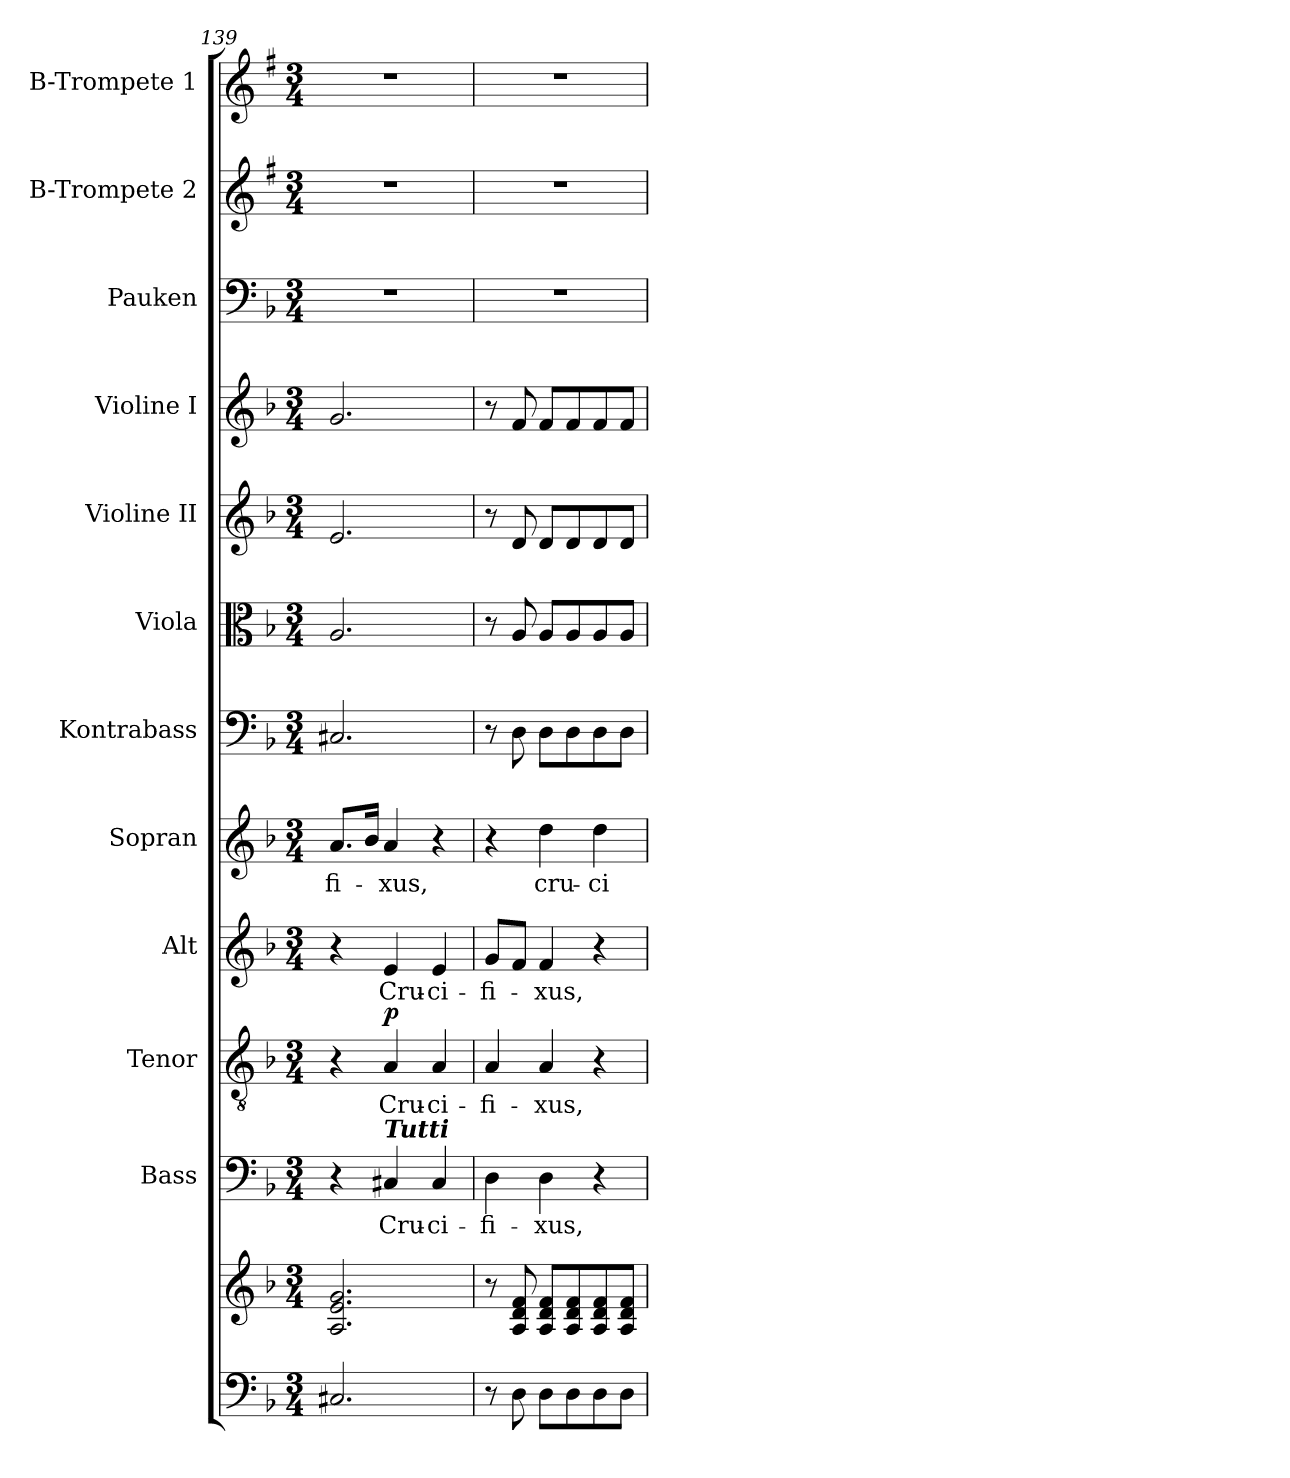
**kern	**kern	**kern	**text	**kern	**text	**dynam	**kern	**text	**kern	**text	**kern	**kern	**kern	**kern	**kern	**kern	**kern
*part12	*part12	*part11	*part11	*part10	*part10	*part10	*part9	*part9	*part8	*part8	*part7	*part6	*part5	*part4	*part3	*part2	*part1
*staff13	*staff12	*staff11	*staff11	*staff10	*staff10	*staff10	*staff9	*staff9	*staff8	*staff8	*staff7	*staff6	*staff5	*staff4	*staff3	*staff2	*staff1
*	*	*I"Bass	*	*I"Tenor	*	*	*I"Alt	*	*I"Sopran	*	*I"Kontrabass	*I"Viola	*I"Violine II	*I"Violine I	*I"Pauken	*I"B-Trompete 2	*I"B-Trompete 1
*	*	*I'B.	*	*I'T.	*	*	*I'A.	*	*I'S.	*	*I'Kb.	*I'Vla.	*I'Vl. II	*I'Vl. I	*I'Pk.	*I'B Trp. 2	*I'B Trp. 1
*clefF4	*clefG2	*clefF4	*	*clefGv2	*	*	*clefG2	*	*clefG2	*	*clefF4	*clefC3	*clefG2	*clefG2	*clefF4	*clefG2	*clefG2
*	*	*	*	*	*	*	*	*	*	*	*ITrd7c12	*	*	*	*	*ITrd1c2	*ITrd1c2
*k[b-]	*k[b-]	*k[b-]	*	*k[b-]	*	*	*k[b-]	*	*k[b-]	*	*k[b-]	*k[b-]	*k[b-]	*k[b-]	*k[b-]	*k[b-]	*k[b-]
*F:	*F:	*F:	*	*F:	*	*	*F:	*	*F:	*	*F:	*F:	*F:	*F:	*F:	*F:	*F:
*M3/4	*M3/4	*M3/4	*	*M3/4	*	*	*M3/4	*	*M3/4	*	*M3/4	*M3/4	*M3/4	*M3/4	*M3/4	*M3/4	*M3/4
=139	=139	=139	=139	=139	=139	=139	=139	=139	=139	=139	=139	=139	=139	=139	=139	=139	=139
!	!	!	!	!	!	!	!	!	!	!LO:LY:b	!	!	!	!	!	!	!
2.C#X/	2.A/ 2.e/ 2.g/	4r	.	4r	.	.	4r	.	8.a/L	-fi-	2.CC#X/	2.A/	2.e/	2.g/	2.r	2.r	2.r
.	.	.	.	.	.	.	.	.	16b-/Jk	.	.	.	.	.	.	.	.
!	!	!LO:TX:a:Bi:t=Tutti	!	!	!	!	!	!	!	!	!	!	!	!	!	!	!
!	!	!	!LO:LY:b	!	!LO:LY:b	!LO:DY:a	!	!LO:LY:b	!	!LO:LY:b	!	!	!	!	!	!	!
.	.	4C#X/	Cru-	4A/	Cru-	p	4e/	Cru-	4a/	-xus,	.	.	.	.	.	.	.
!	!	!	!LO:LY:b	!	!LO:LY:b	!	!	!LO:LY:b	!	!	!	!	!	!	!	!	!
.	.	4C#/	-ci-	4A/	-ci-	.	4e/	-ci-	4r	.	.	.	.	.	.	.	.
!!LO:PB:g=z
=140	=140	=140	=140	=140	=140	=140	=140	=140	=140	=140	=140	=140	=140	=140	=140	=140	=140
!	!	!	!LO:LY:b	!	!LO:LY:b	!	!	!LO:LY:b	!	!	!	!	!	!	!	!	!
8r	8r	4D\	-fi-	4A/	-fi-	.	8g/L	-fi-	4r	.	8r	8r	8r	8r	2.r	2.r	2.r
8D\	8A/ 8d/ 8f/	.	.	.	.	.	8f/J	.	.	.	8DD\	8A/	8d/	8f/	.	.	.
!	!	!	!LO:LY:b	!	!LO:LY:b	!	!	!LO:LY:b	!	!LO:LY:b	!	!	!	!	!	!	!
8D\L	8A/ 8d/ 8f/L	4D\	-xus,	4A/	-xus,	.	4f/	-xus,	4dd\	cru-	8DD\L	8A/L	8d/L	8f/L	.	.	.
8D\	8A/ 8d/ 8f/	.	.	.	.	.	.	.	.	.	8DD\	8A/	8d/	8f/	.	.	.
!	!	!	!	!	!	!	!	!	!	!LO:LY:b	!	!	!	!	!	!	!
8D\	8A/ 8d/ 8f/	4r	.	4r	.	.	4r	.	4dd\	-ci-	8DD\	8A/	8d/	8f/	.	.	.
8D\J	8A/ 8d/ 8f/J	.	.	.	.	.	.	.	.	.	8DD\J	8A/J	8d/J	8f/J	.	.	.
=	=	=	=	=	=	=	=	=	=	=	=	=	=	=	=	=	=
*-	*-	*-	*-	*-	*-	*-	*-	*-	*-	*-	*-	*-	*-	*-	*-	*-	*-
